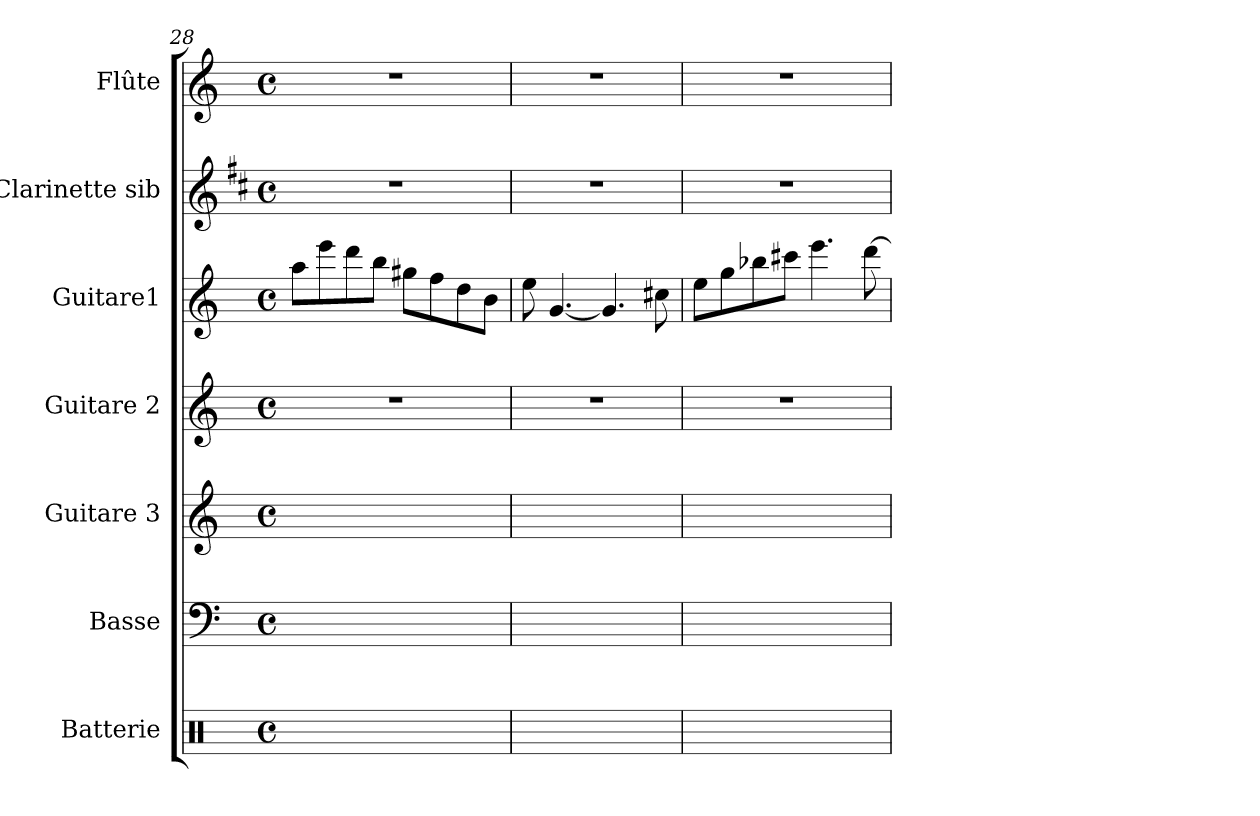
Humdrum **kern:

**kern	**kern	**kern	**kern	**kern	**kern	**kern
*part7	*part6	*part5	*part4	*part3	*part2	*part1
*staff7	*staff6	*staff5	*staff4	*staff3	*staff2	*staff1
*I"Batterie	*I"Basse	*I"Guitare 3	*I"Guitare 2	*I"Guitare1	*I"Clarinette sib	*I"Flûte
*I'Batt.	*I'B.ƒ.	*I'Gtr.ƒ. 3	*I'Gtr.ƒ. 2	*I'Gtr.ƒ. 1	*I'Cl. Sib	*I'Fl.
*clefX	*clefF4	*clefG2	*clefG2	*clefG2	*clefG2	*clefG2
*	*ITrd7c12	*ITrd7c12	*ITrd7c12	*ITrd7c12	*ITrd1c2	*
*k[]	*k[]	*k[]	*k[]	*k[]	*k[]	*k[]
*C:	*C:	*C:	*C:	*C:	*C:	*C:
*M4/4	*M4/4	*M4/4	*M4/4	*M4/4	*M4/4	*M4/4
*met(c)	*met(c)	*met(c)	*met(c)	*met(c)	*met(c)	*met(c)
=28	=28	=28	=28	=28	=28	=28
1Rggyy	1Cyy	1Cyy	1r	8a\L	1r	1r
.	.	.	.	8ee\	.	.
.	.	.	.	8dd\	.	.
.	.	.	.	8b\J	.	.
.	.	.	.	8g#X\L	.	.
.	.	.	.	8f\	.	.
.	.	.	.	8d\	.	.
.	.	.	.	8B\J	.	.
!!LO:PB:g=z
=29	=29	=29	=29	=29	=29	=29
1Rggyy	1Cyy	1Cyy	1r	8e\	1r	1r
.	.	.	.	[4.G/	.	.
.	.	.	.	4.G/]	.	.
.	.	.	.	8c#X\	.	.
=30	=30	=30	=30	=30	=30	=30
1Rggyy	1Cyy	1Cyy	1r	8e\L	1r	1r
.	.	.	.	8g\	.	.
.	.	.	.	8b-X\	.	.
.	.	.	.	8cc#X\J	.	.
.	.	.	.	4.ee\	.	.
.	.	.	.	[8dd\	.	.
=	=	=	=	=	=	=
*-	*-	*-	*-	*-	*-	*-
